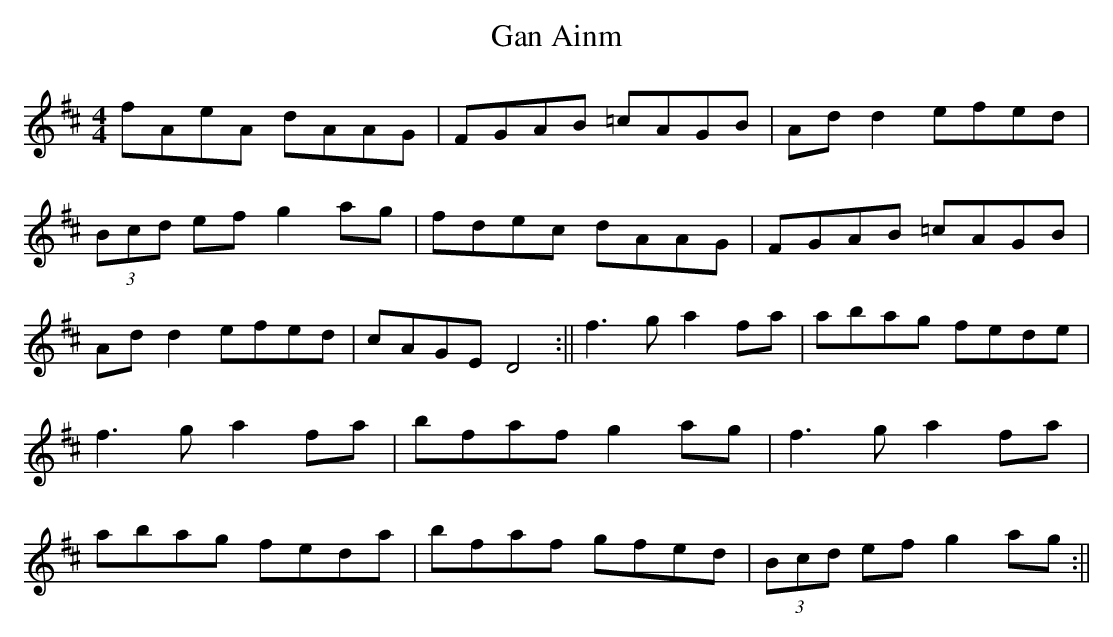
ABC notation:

X:1
T:Gan Ainm
M:4/4
L:1/8
K:D
fAeA dAAG|FGAB =cAGB|Add2 efed|(3Bcd ef g2ag|\
fdec dAAG|FGAB =cAGB|Add2 efed|cAGE D4:||\
f3g a2fa|abag fede|f3g a2fa|bfaf g2ag|\
f3g a2fa|abag feda|bfaf gfed|(3Bcd ef g2ag:||
